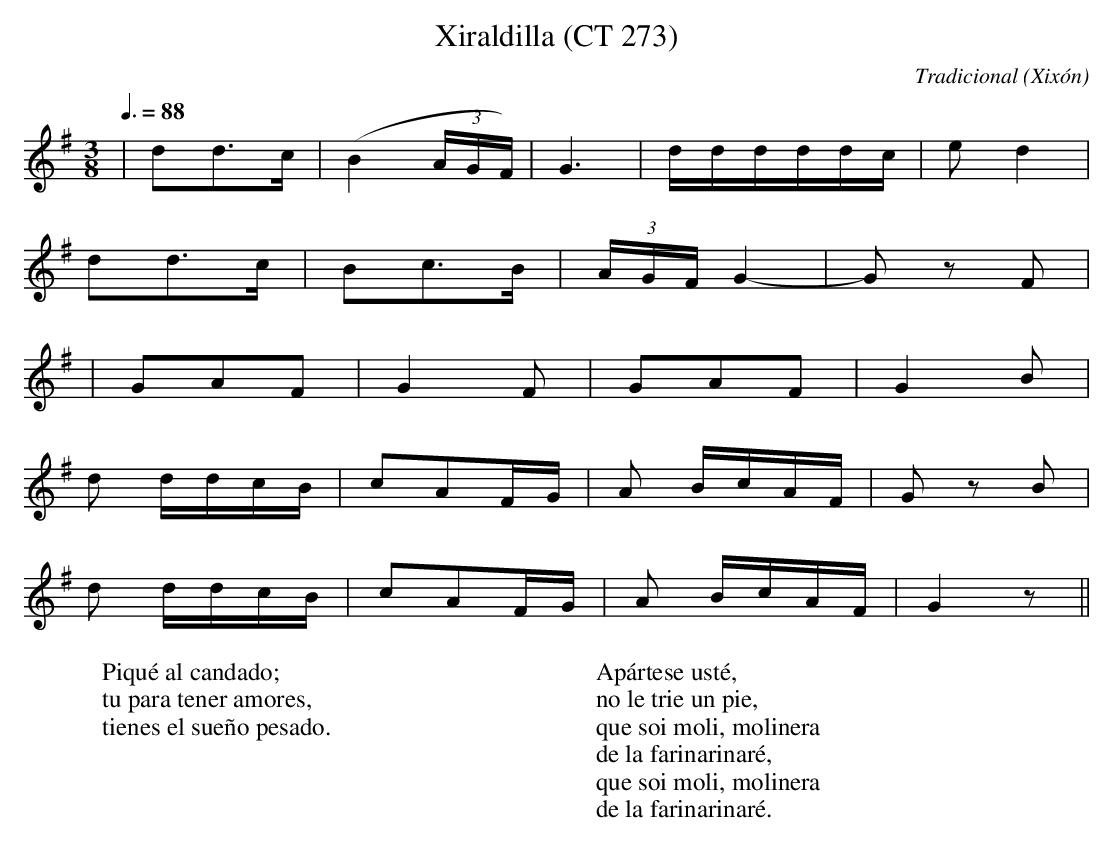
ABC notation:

X:1
T:Xiraldilla (CT 273)
C:Tradicional
O:Xixón
M:3/8
L:1/8
Q:3/8=88
W:Piqué al candado;
W:tu para tener amores,
W:tienes el sueño pesado.
W:
W:Apártese usté,
W:no le trie un pie,
W:que soi moli, molinera
W:de la farinarinaré,
W:que soi moli, molinera
W:de la farinarinaré.
K:G
|dd>c|(B2(3A/G/F/)|G3|d/d/d/d/d/c/|e d2|
dd>c|Bc>B|(3A/G/F/ G2-|G z F|
|GAF|G2 F|GAF|G2 B|
d d/d/c/B/|cAF/G/|A B/c/A/F/|G z B|
d d/d/c/B/|cAF/G/|A B/c/A/F/|G2 z||
